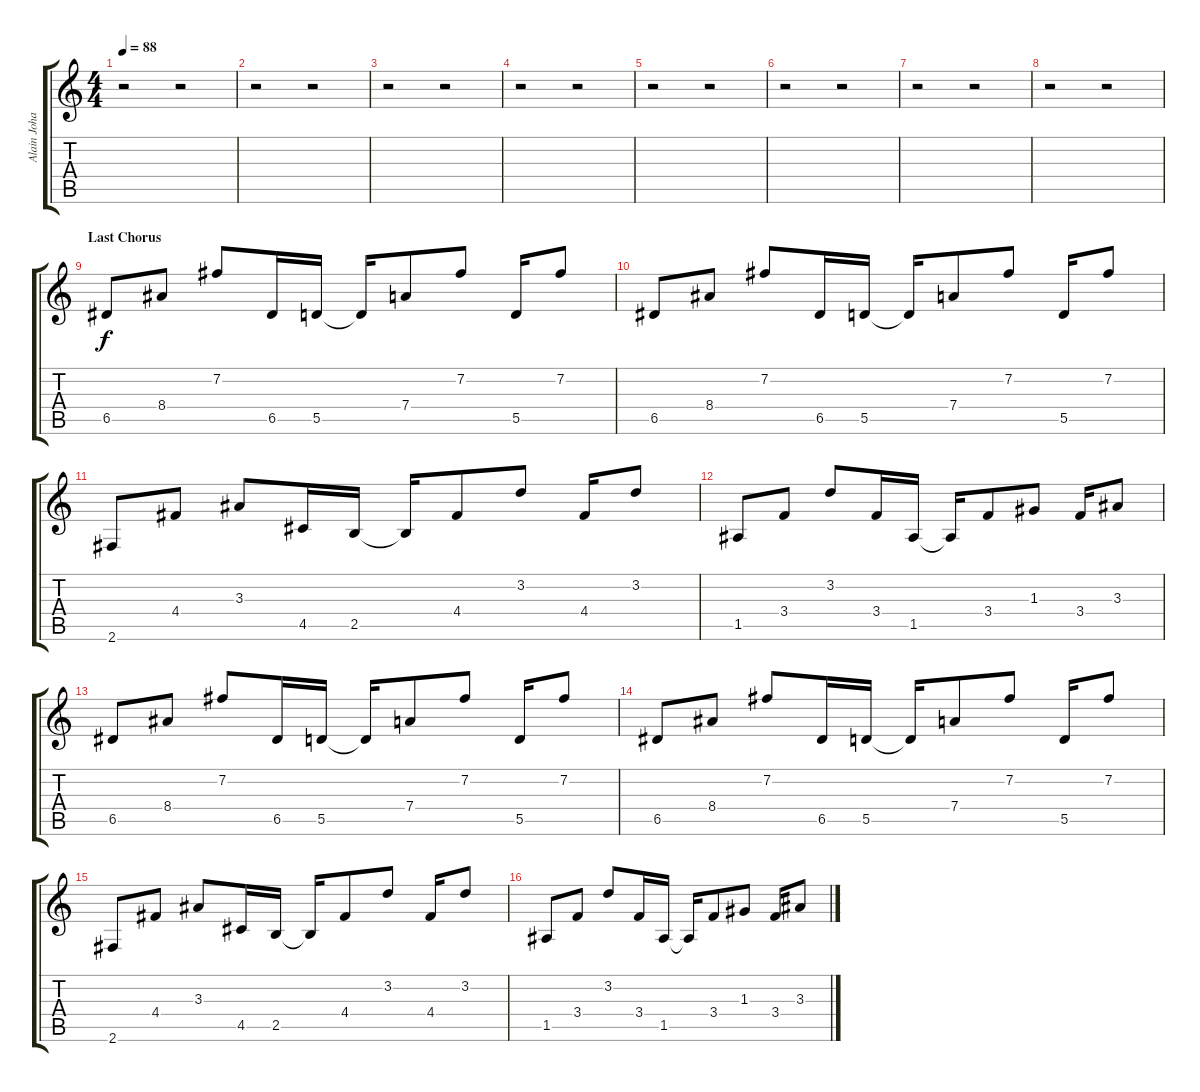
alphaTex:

\track ("Alain Johannes" "Alain Joha") {instrument distortionguitar}
\staff {score tabs}
\tuning (E4 B3 G3 D3 A2 E2) {hide}
\ts (4 4)
\tempo 88
\clef g2
\ks c
r.2{dy f} r.2 |
r.2 r.2 |
r.2 r.2 |
r.2 r.2 |
r.2 r.2 |
r.2 r.2 |
r.2 r.2 |
r.2 r.2 |
\section ("" "Last Chorus")
6.5.8 8.4.8 7.2.8 6.5.16 5.5.16 5.5{t}.16 7.4.8 7.2.8 5.5.16 7.2.8 |
6.5.8 8.4.8 7.2.8 6.5.16 5.5.16 5.5{t}.16 7.4.8 7.2.8 5.5.16 7.2.8 |
2.6.8 4.4.8 3.3.8 4.5.16 2.5.16 2.5{t}.16 4.4.8 3.2.8 4.4.16 3.2.8 |
1.5.8 3.4.8 3.2.8 3.4.16 1.5.16 1.5{t}.16 3.4.8 1.3.8 3.4.16 3.3.8 |
6.5.8 8.4.8 7.2.8 6.5.16 5.5.16 5.5{t}.16 7.4.8 7.2.8 5.5.16 7.2.8 |
6.5.8 8.4.8 7.2.8 6.5.16 5.5.16 5.5{t}.16 7.4.8 7.2.8 5.5.16 7.2.8 |
2.6.8 4.4.8 3.3.8 4.5.16 2.5.16 2.5{t}.16 4.4.8 3.2.8 4.4.16 3.2.8 |
1.5.8 3.4.8 3.2.8 3.4.16 1.5.16 1.5{t}.16 3.4.8 1.3.8 3.4.16 3.3.8
